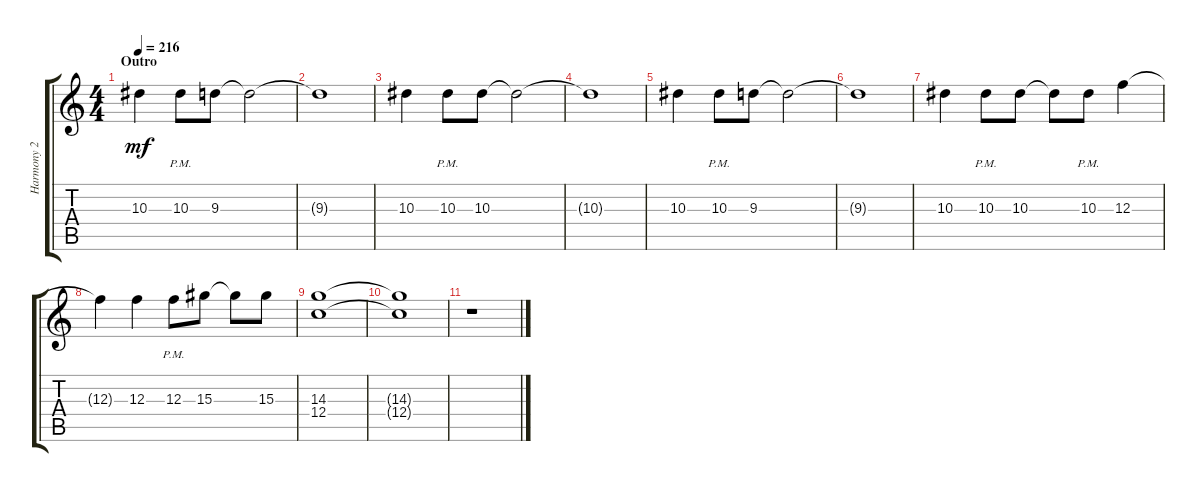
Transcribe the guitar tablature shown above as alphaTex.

\track ("Harmony 2" "Harmony 2") {instrument overdrivenguitar}
\staff {score tabs}
\tuning (D4 A3 F3 C3 G2 C2) {hide}
\ts (4 4)
\section ("" "Outro")
\tempo 216
\clef g2
\ks aminor
10.3.4{dy mf} 10.3{pm}.8 9.3.8 9.3{t}.2 |
9.3{t}.1 |
10.3.4 10.3{pm}.8 10.3.8 10.3{t}.2 |
10.3{t}.1 |
10.3.4 10.3{pm}.8 9.3.8 9.3{t}.2 |
9.3{t}.1 |
10.3.4 10.3{pm}.8 10.3.8 10.3{t}.8 10.3{pm}.8 12.3.4 |
12.3{t}.4 12.3.4 12.3{pm}.8 15.3.8 15.3{t}.8 15.3.8 |
(14.3 12.4).1 |
(14.3{t} 12.4{t}).1 |
r.1
